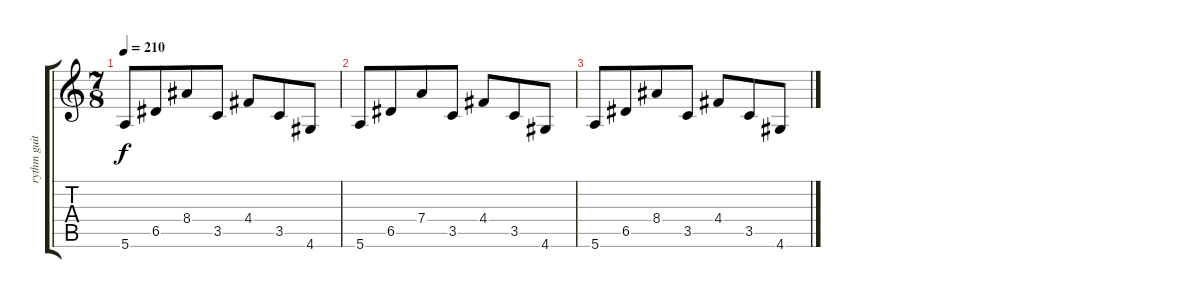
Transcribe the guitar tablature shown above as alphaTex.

\track ("rythm guitar 2" "rythm guit") {instrument distortionguitar}
\staff {score tabs}
\tuning (E4 B3 G3 D3 A2 E2) {hide}
\ts (7 8)
\tempo 210
\clef g2
\ks c
5.6.8{dy f} 6.5.8 8.4.8 3.5.8 4.4.8 3.5.8 4.6.8 |
5.6.8 6.5.8 7.4.8 3.5.8 4.4.8 3.5.8 4.6.8 |
5.6.8 6.5.8 8.4.8 3.5.8 4.4.8 3.5.8 4.6.8
